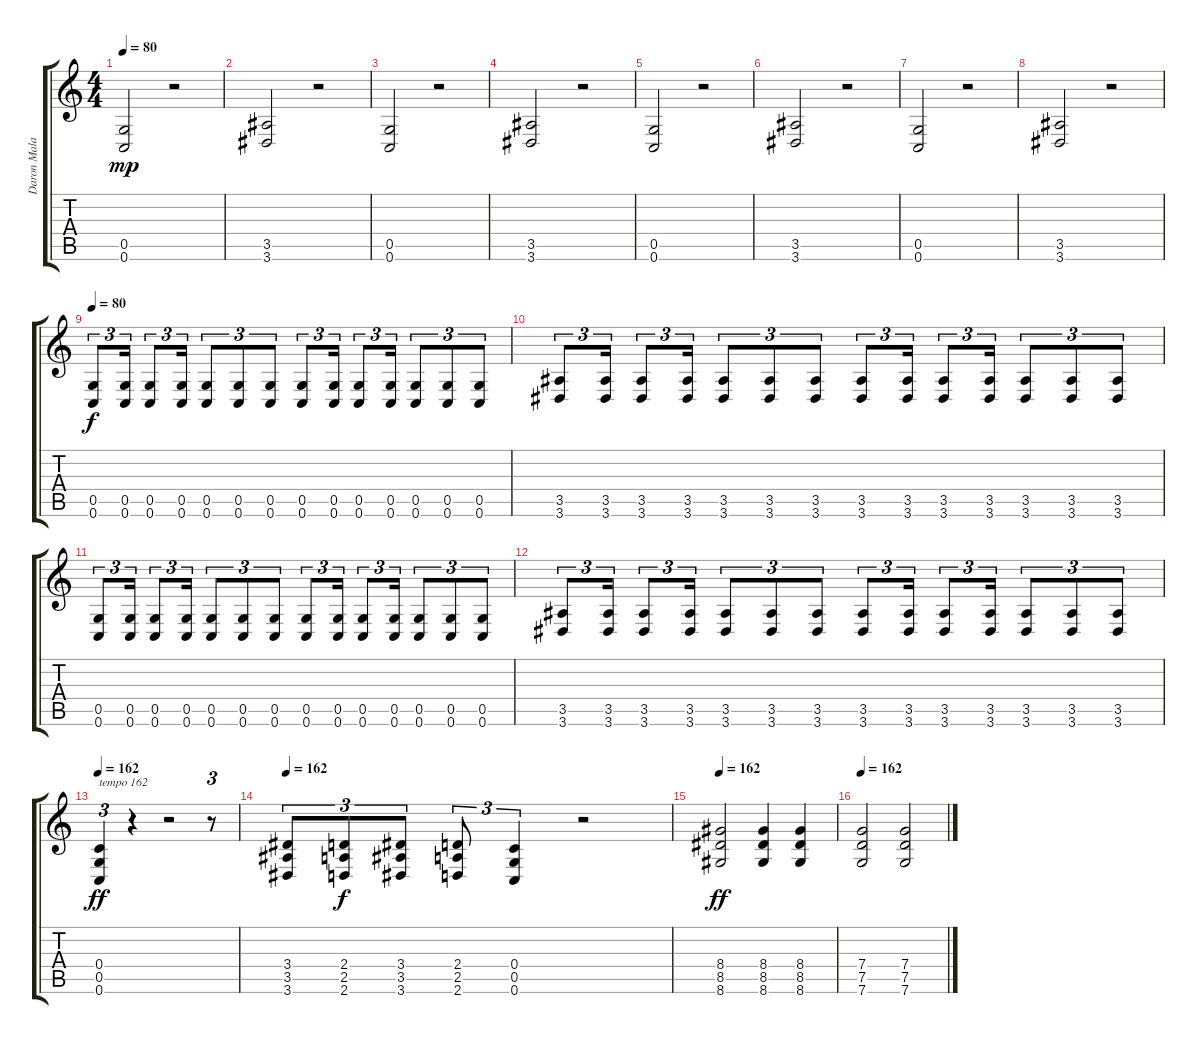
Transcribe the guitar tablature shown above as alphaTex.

\track ("Daron Malakian (disto)" "Daron Mala") {instrument distortionguitar}
\staff {score tabs}
\tuning (D4 A3 F3 C3 G2 C2) {hide}
\ts (4 4)
\tempo 80
\clef g2
\ks c
(0.5 0.6).2{dy mp volume 0 instrument overdrivenguitar} r.2{volume 16} |
(3.5 3.6).2{volume 0} r.2{volume 16 balance 16 instrument overdrivenguitar} |
(0.5 0.6).2{volume 0} r.2{volume 16} |
(3.5 3.6).2{volume 0} r.2{volume 16 balance 16 instrument overdrivenguitar} |
(0.5 0.6).2{volume 0} r.2{volume 16} |
(3.5 3.6).2{volume 0} r.2{volume 16} |
(0.5 0.6).2{volume 0} r.2{volume 16} |
(3.5 3.6).2{volume 0} r.2{volume 16 balance 16 instrument overdrivenguitar} |
\tempo 80
(0.5 0.6).8{tu (3 2) dy f volume 16 balance 15 instrument overdrivenguitar} (0.5 0.6).16{tu (3 2)} (0.5 0.6).8{tu (3 2)} (0.5 0.6).16{tu (3 2)} (0.5 0.6).8{tu (3 2)} (0.5 0.6).8{tu (3 2)} (0.5 0.6).8{tu (3 2) balance 16 instrument overdrivenguitar} (0.5 0.6).8{tu (3 2)} (0.5 0.6).16{tu (3 2)} (0.5 0.6).8{tu (3 2)} (0.5 0.6).16{tu (3 2)} (0.5 0.6).8{tu (3 2)} (0.5 0.6).8{tu (3 2)} (0.5 0.6).8{tu (3 2)} |
(3.5 3.6).8{tu (3 2) balance 16 instrument overdrivenguitar} (3.5 3.6).16{tu (3 2)} (3.5 3.6).8{tu (3 2)} (3.5 3.6).16{tu (3 2)} (3.5 3.6).8{tu (3 2)} (3.5 3.6).8{tu (3 2)} (3.5 3.6).8{tu (3 2) balance 16 instrument overdrivenguitar} (3.5 3.6).8{tu (3 2)} (3.5 3.6).16{tu (3 2)} (3.5 3.6).8{tu (3 2)} (3.5 3.6).16{tu (3 2)} (3.5 3.6).8{tu (3 2)} (3.5 3.6).8{tu (3 2)} (3.5 3.6).8{tu (3 2)} |
(0.5 0.6).8{tu (3 2) volume 16 balance 15 instrument overdrivenguitar} (0.5 0.6).16{tu (3 2)} (0.5 0.6).8{tu (3 2)} (0.5 0.6).16{tu (3 2)} (0.5 0.6).8{tu (3 2)} (0.5 0.6).8{tu (3 2)} (0.5 0.6).8{tu (3 2) balance 16 instrument overdrivenguitar} (0.5 0.6).8{tu (3 2)} (0.5 0.6).16{tu (3 2)} (0.5 0.6).8{tu (3 2)} (0.5 0.6).16{tu (3 2)} (0.5 0.6).8{tu (3 2)} (0.5 0.6).8{tu (3 2)} (0.5 0.6).8{tu (3 2)} |
(3.5 3.6).8{tu (3 2) balance 16 instrument overdrivenguitar} (3.5 3.6).16{tu (3 2)} (3.5 3.6).8{tu (3 2)} (3.5 3.6).16{tu (3 2)} (3.5 3.6).8{tu (3 2)} (3.5 3.6).8{tu (3 2)} (3.5 3.6).8{tu (3 2) balance 16 instrument overdrivenguitar} (3.5 3.6).8{tu (3 2)} (3.5 3.6).16{tu (3 2)} (3.5 3.6).8{tu (3 2)} (3.5 3.6).16{tu (3 2)} (3.5 3.6).8{tu (3 2)} (3.5 3.6).8{tu (3 2)} (3.5 3.6).8{tu (3 2)} |
\tempo 162
(0.4 0.5 0.6).4{tu (3 2) txt "tempo 162" dy ff balance 8 instrument distortionguitar} r.4 r.2 r.8{tu (3 2)} |
\tempo 162
(3.4 3.5 3.6).8{tu (3 2)} (2.4 2.5 2.6).8{tu (3 2) dy f} (3.4 3.5 3.6).8{tu (3 2)} (2.4 2.5 2.6).8{tu (3 2)} (0.4 0.5 0.6).4{tu (3 2)} r.2 |
\tempo 162
(8.4 8.5 8.6).2{dy ff} (8.4 8.5 8.6).4 (8.4 8.5 8.6).4 |
\tempo 162
(7.4 7.5 7.6).2 (7.4 7.5 7.6).2
